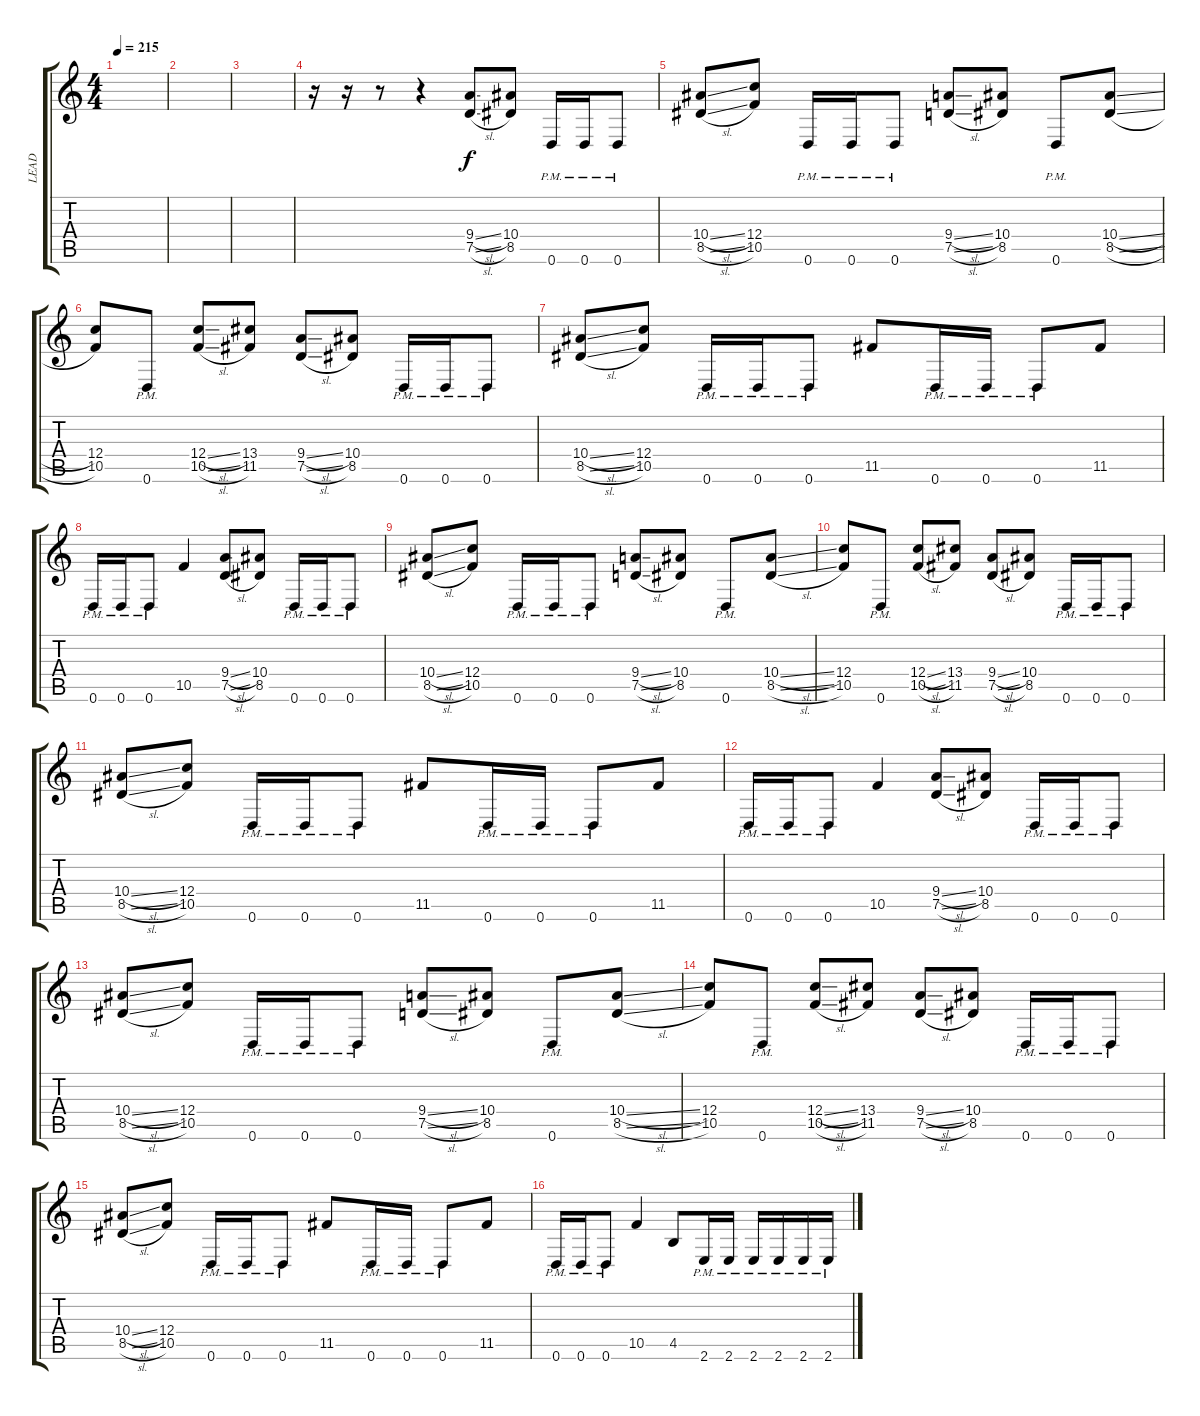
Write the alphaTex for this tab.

\track ("LEAD" "LEAD") {instrument overdrivenguitar}
\staff {score tabs}
\tuning (D4 A3 F3 C3 G2 D2) {hide}
\ts (4 4)
\tempo 215
\clef g2
\ks c
|
|
|
r.16 r.16 r.8 r.4 (9.4{sl} 7.5{sl}).8 (10.4 8.5).8 0.6{pm}.16 0.6{pm}.16 0.6{pm}.8 |
(10.4{sl} 8.5{sl}).8 (12.4 10.5).8 0.6{pm}.16 0.6{pm}.16 0.6{pm}.8 (9.4{sl} 7.5{sl}).8 (10.4 8.5).8 0.6{pm}.8 (10.4{sl} 8.5{sl}).8 |
(12.4 10.5).8 0.6{pm}.8 (12.4{sl} 10.5{sl}).8 (13.4 11.5).8 (9.4{sl} 7.5{sl}).8 (10.4 8.5).8 0.6{pm}.16 0.6{pm}.16 0.6{pm}.8 |
(10.4{sl} 8.5{sl}).8 (12.4 10.5).8 0.6{pm}.16 0.6{pm}.16 0.6{pm}.8 11.5.8 0.6{pm}.16 0.6{pm}.16 0.6{pm}.8 11.5.8 |
0.6{pm}.16 0.6{pm}.16 0.6{pm}.8 10.5.4 (9.4{sl} 7.5{sl}).8 (10.4 8.5).8 0.6{pm}.16 0.6{pm}.16 0.6{pm}.8 |
(10.4{sl} 8.5{sl}).8 (12.4 10.5).8 0.6{pm}.16 0.6{pm}.16 0.6{pm}.8 (9.4{sl} 7.5{sl}).8 (10.4 8.5).8 0.6{pm}.8 (10.4{sl} 8.5{sl}).8 |
(12.4 10.5).8 0.6{pm}.8 (12.4{sl} 10.5{sl}).8 (13.4 11.5).8 (9.4{sl} 7.5{sl}).8 (10.4 8.5).8 0.6{pm}.16 0.6{pm}.16 0.6{pm}.8 |
(10.4{sl} 8.5{sl}).8 (12.4 10.5).8 0.6{pm}.16 0.6{pm}.16 0.6{pm}.8 11.5.8 0.6{pm}.16 0.6{pm}.16 0.6{pm}.8 11.5.8 |
0.6{pm}.16 0.6{pm}.16 0.6{pm}.8 10.5.4 (9.4{sl} 7.5{sl}).8 (10.4 8.5).8 0.6{pm}.16 0.6{pm}.16 0.6{pm}.8 |
(10.4{sl} 8.5{sl}).8 (12.4 10.5).8 0.6{pm}.16 0.6{pm}.16 0.6{pm}.8 (9.4{sl} 7.5{sl}).8 (10.4 8.5).8 0.6{pm}.8 (10.4{sl} 8.5{sl}).8 |
(12.4 10.5).8 0.6{pm}.8 (12.4{sl} 10.5{sl}).8 (13.4 11.5).8 (9.4{sl} 7.5{sl}).8 (10.4 8.5).8 0.6{pm}.16 0.6{pm}.16 0.6{pm}.8 |
(10.4{sl} 8.5{sl}).8 (12.4 10.5).8 0.6{pm}.16 0.6{pm}.16 0.6{pm}.8 11.5.8 0.6{pm}.16 0.6{pm}.16 0.6{pm}.8 11.5.8 |
0.6{pm}.16 0.6{pm}.16 0.6{pm}.8 10.5.4 4.5.8 2.6{pm}.16 2.6{pm}.16 2.6{pm}.16 2.6{pm}.16 2.6{pm}.16 2.6{pm}.16
